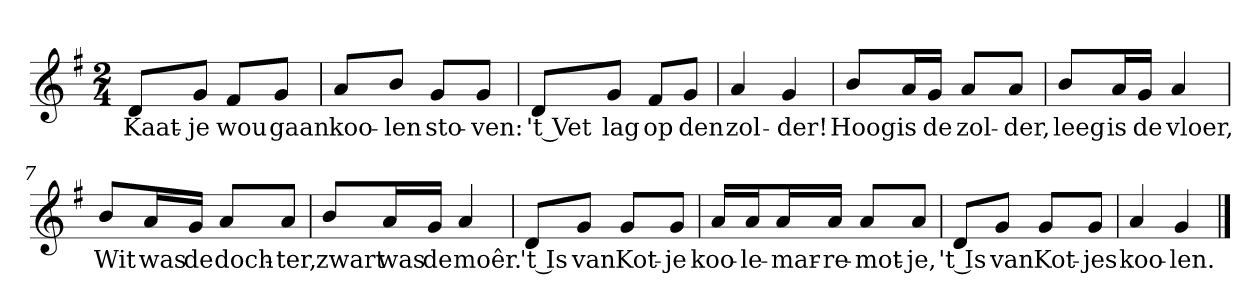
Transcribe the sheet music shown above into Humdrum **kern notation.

**kern	**text
*part1	*part1
*staff1	*staff1
*clefG2	*
*k[f#]	*
*G:	*
*M2/4	*
*MM120	*
=1	=1
8d/L	Kaat-
8g/J	-je
8f#/L	wou
8g/J	gaan
=2	=2
8a/L	koo-
8b/J	-len
8g/L	sto-
8g/J	-ven:
=3	=3
8d/L	't Vet
8g/J	lag
8f#/L	op
8g/J	den
=4	=4
4a	zol-
4g	-der!
=5	=5
8b/L	Hoog
16a/L	is
16g/JJ	de
8a/L	zol-
8a/J	-der,
=6	=6
8b/L	leeg
16a/L	is
16g/JJ	de
4a	vloer,
=7	=7
8b/L	Wit
16a/L	was
16g/JJ	de
8a/L	doch-
8a/J	-ter,
=8	=8
8b/L	zwart
16a/L	was
16g/JJ	de
4a	moêr.
=9	=9
8d/L	't Is
8g/J	van
8g/L	Kot-
8g/J	-je
=10	=10
16a/LL	koo-
16a/J	-le-
16a/L	-mar-
16a/JJ	-re-
8a/L	-mot-
8a/J	-je,
=11	=11
8d/L	't Is
8g/J	van
8g/L	Kot-
8g/J	-jes
=12	=12
4a	koo-
4g	-len.
==	==
*-	*-
